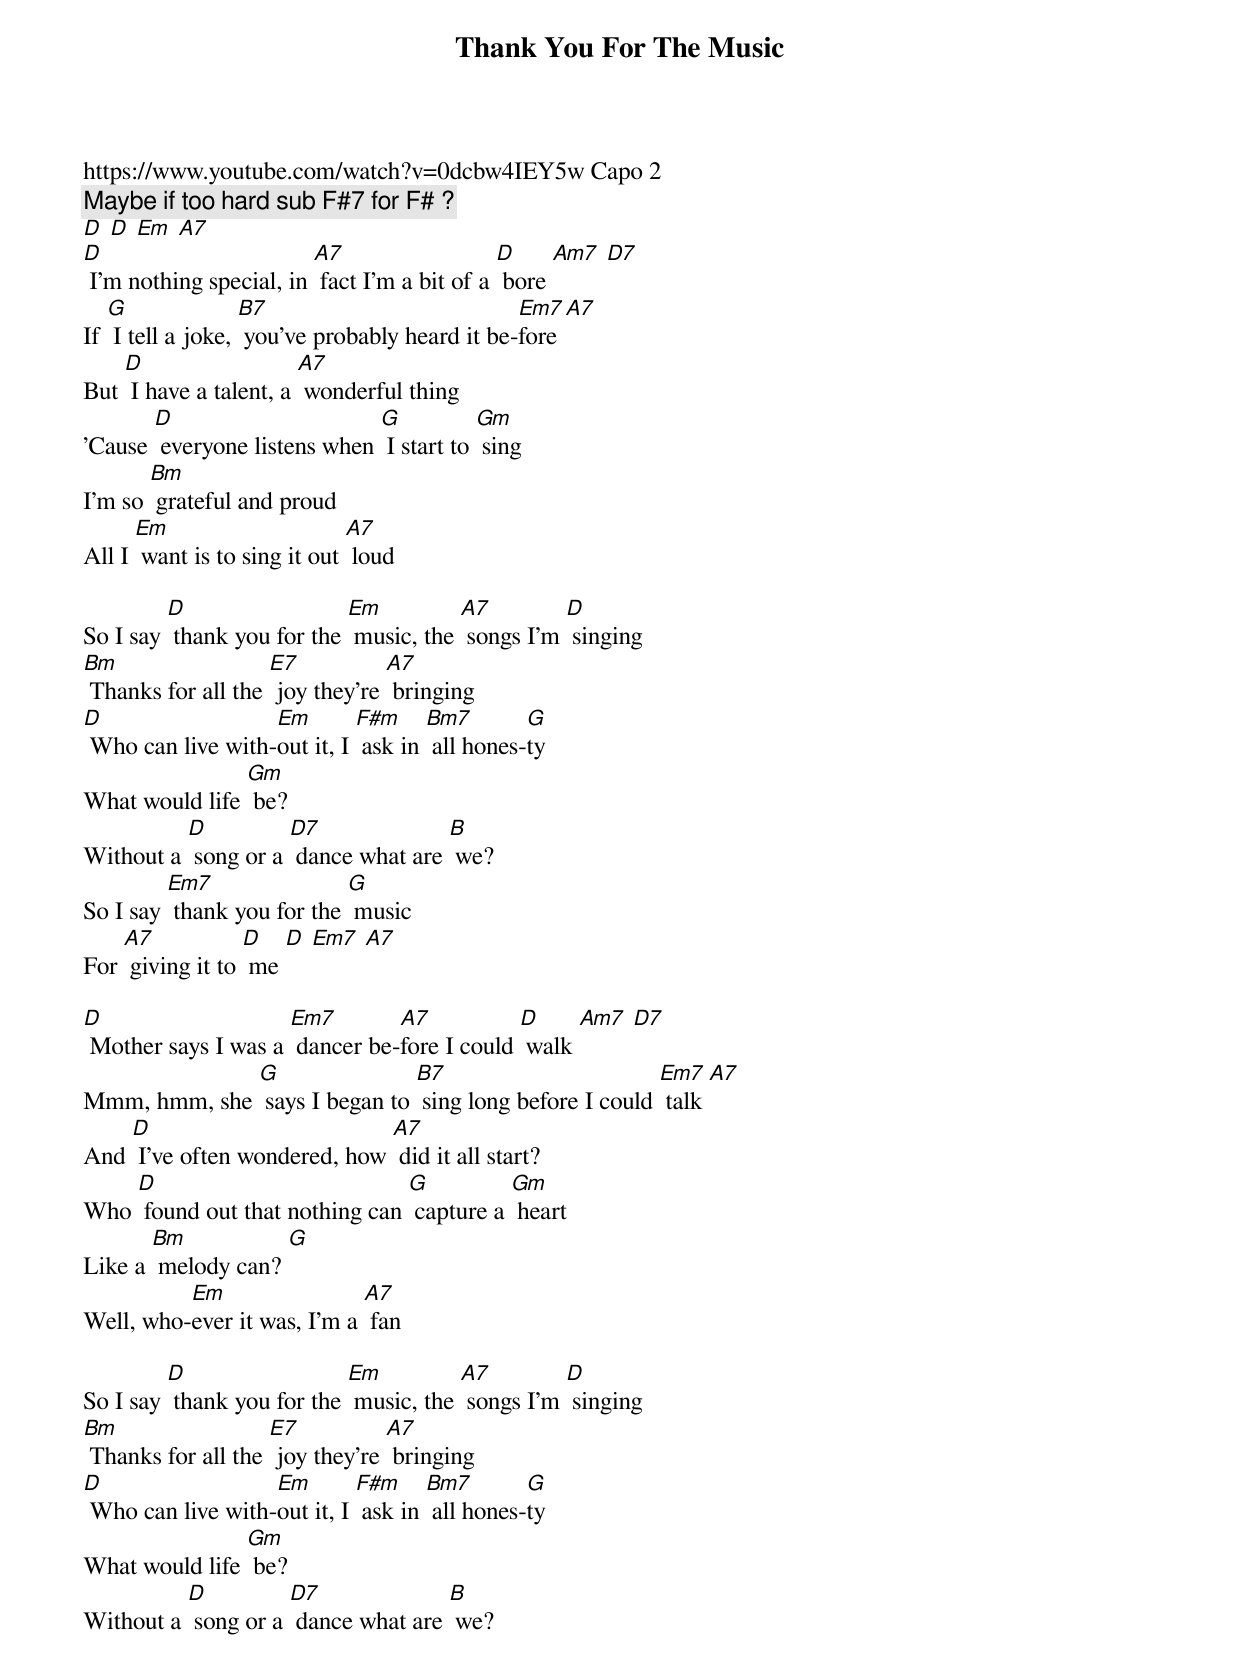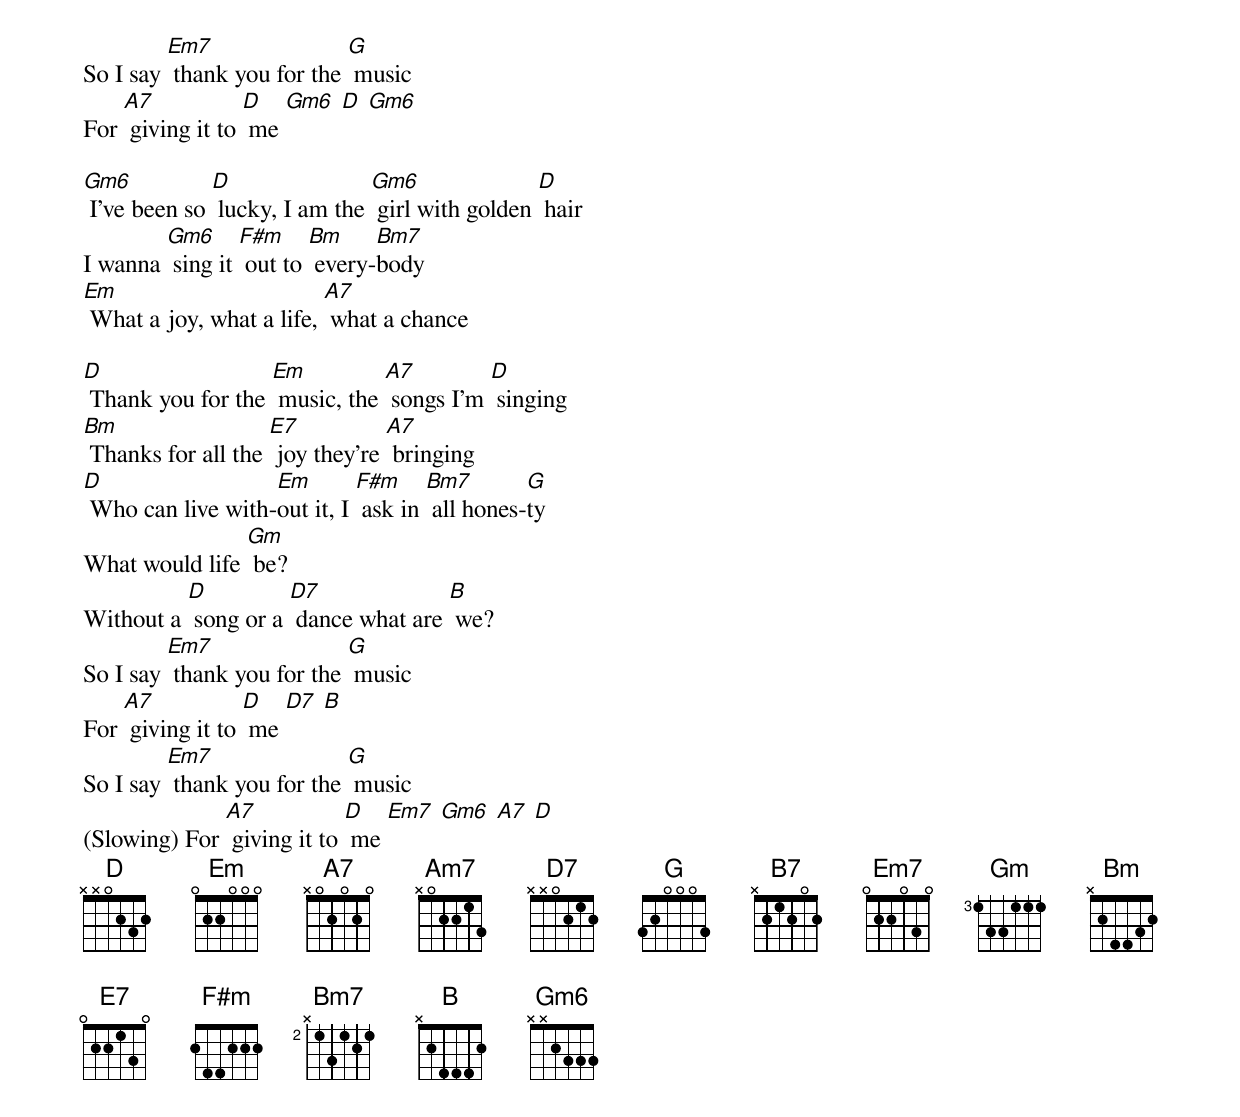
{t: Thank You For The Music}
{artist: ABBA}
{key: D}
https://www.youtube.com/watch?v=0dcbw4IEY5w Capo 2
{c: Maybe if too hard sub F#7 for F# ?}
[D] [D] [Em] [A7]
[D] I'm nothing special, in [A7] fact I'm a bit of a [D] bore [Am7] [D7]
If [G] I tell a joke, [B7] you've probably heard it be-[Em7]fore [A7]
But [D] I have a talent, a [A7] wonderful thing
'Cause [D] everyone listens when [G] I start to [Gm] sing
I'm so [Bm] grateful and proud
All I [Em] want is to sing it out [A7] loud

So I say [D] thank you for the [Em] music, the [A7] songs I'm [D] singing
[Bm] Thanks for all the [E7] joy they're [A7] bringing
[D] Who can live with-[Em]out it, I [F#m] ask in [Bm7] all hones-[G]ty
What would life [Gm] be?
Without a [D] song or a [D7] dance what are [B] we?
So I say [Em7] thank you for the [G] music
For [A7] giving it to [D] me [D] [Em7] [A7]

[D] Mother says I was a [Em7] dancer be-[A7]fore I could [D] walk [Am7] [D7]
Mmm, hmm, she [G] says I began to [B7] sing long before I could [Em7] talk [A7]
And [D] I've often wondered, how [A7] did it all start?
Who [D] found out that nothing can [G] capture a [Gm] heart
Like a [Bm] melody can? [G]
Well, who-[Em]ever it was, I'm a [A7] fan

So I say [D] thank you for the [Em] music, the [A7] songs I'm [D] singing
[Bm] Thanks for all the [E7] joy they're [A7] bringing
[D] Who can live with-[Em]out it, I [F#m] ask in [Bm7] all hones-[G]ty
What would life [Gm] be?
Without a [D] song or a [D7] dance what are [B] we?
So I say [Em7] thank you for the [G] music
For [A7] giving it to [D] me [Gm6] [D] [Gm6]

[Gm6] I've been so [D] lucky, I am the [Gm6] girl with golden [D] hair
I wanna [Gm6] sing it [F#m] out to [Bm] every-[Bm7]body
[Em] What a joy, what a life, [A7] what a chance

[D] Thank you for the [Em] music, the [A7] songs I'm [D] singing
[Bm] Thanks for all the [E7] joy they're [A7] bringing
[D] Who can live with-[Em]out it, I [F#m] ask in [Bm7] all hones-[G]ty
What would life [Gm] be?
Without a [D] song or a [D7] dance what are [B] we?
So I say [Em7] thank you for the [G] music
For [A7] giving it to [D] me [D7] [B]
So I say [Em7] thank you for the [G] music
(Slowing) For [A7] giving it to [D] me [Em7] [Gm6] [A7] [D]
